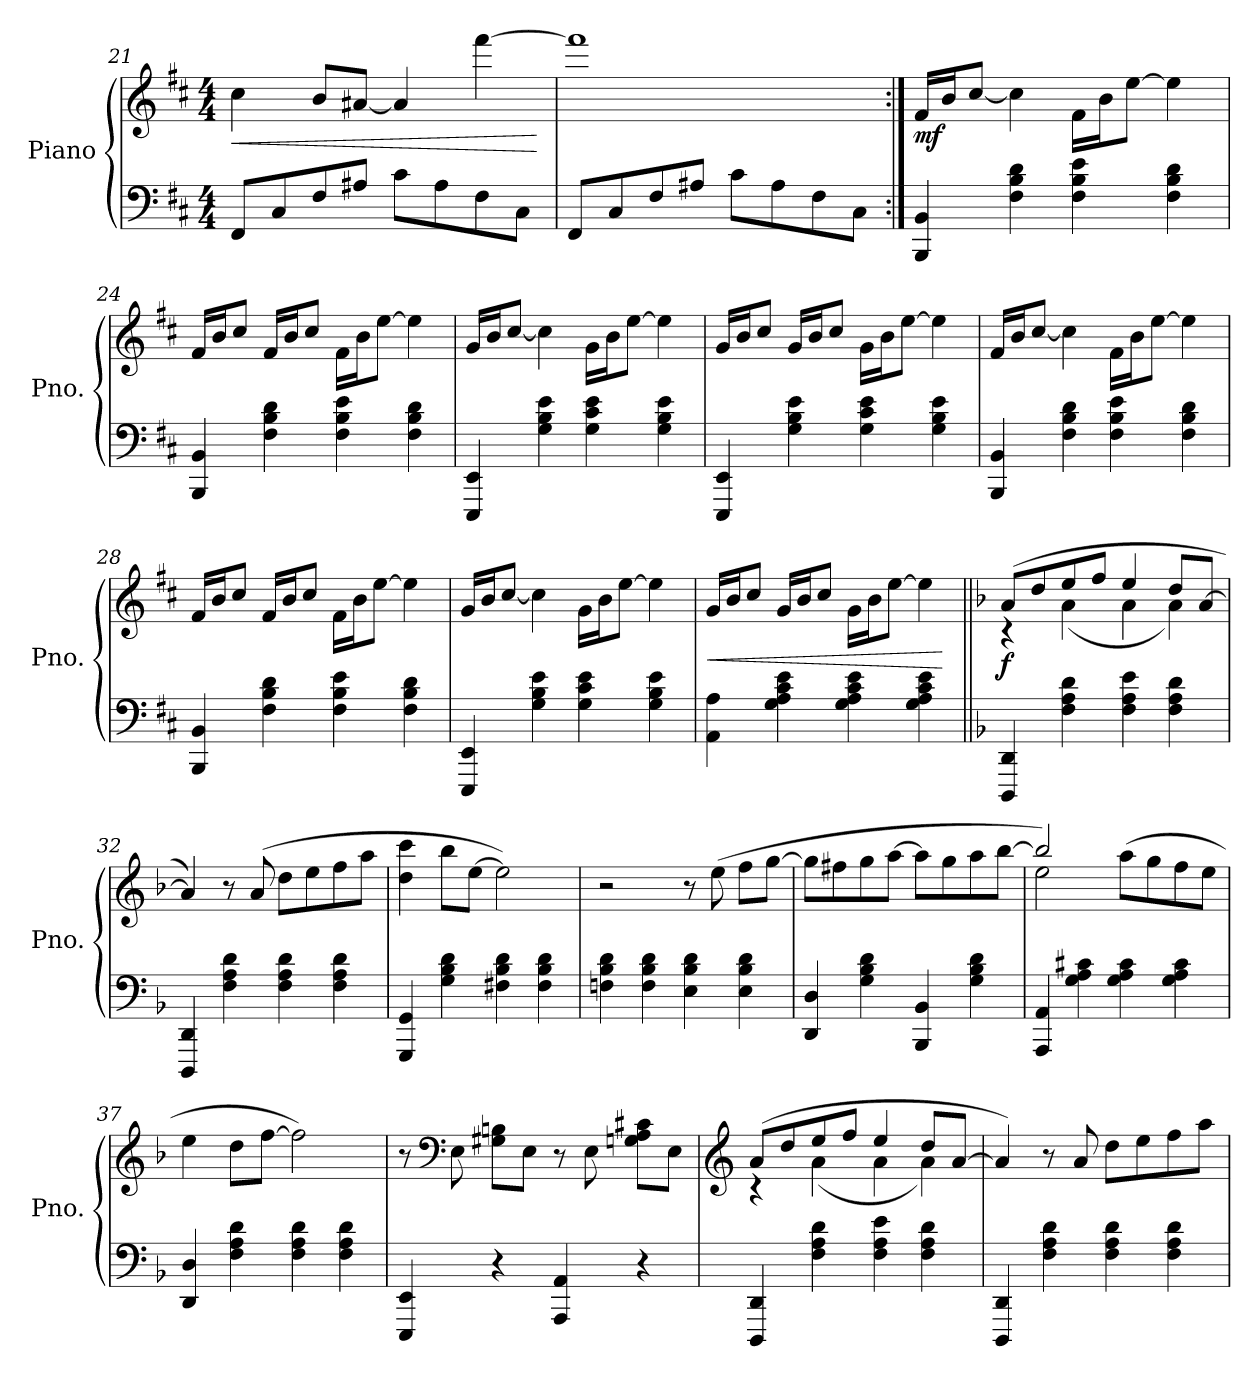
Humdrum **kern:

**kern	**kern	**dynam
*part1	*part1	*part1
*staff2	*staff1	*staff1/2
*I"Piano	*	*
*I'Pno.	*	*
*clefF4	*clefG2	*
*k[f#c#]	*k[f#c#]	*
*M4/4	*M4/4	*
=21	=21	=21
!	!	!LO:HP:b
8FF#</L	4cc#\	<
8C#</	.	.
8F#</	8b/L	.
8A#X</J	[8a#X/J	.
8c#<\L	4a#/]	.
8A#<\	.	.
8F#<\	[4fff#\	.
8C#<\J	.	.
.	.	[
=22	=22	=22
8FF#</L	1fff#]	.
8C#</	.	.
8F#</	.	.
8A#X</J	.	.
8c#<\L	.	.
8A#<\	.	.
8F#<\	.	.
8C#<\J	.	.
=23:|!	=23:|!	=23:|!
!	!	!LO:DY:b
4BBB/ 4BB/	16f#/LL	mf
.	16b/J	.
.	[8cc#/J	.
4F#\ 4B\ 4d\	4cc#\]	.
4F#\ 4B\ 4e\	16f#\LL	.
.	16b\J	.
.	[8ee\J	.
4F#\ 4B\ 4d\	4ee\]	.
!!LO:PB:g=z
=24	=24	=24
4BBB/ 4BB/	16f#/LL	.
.	16b/J	.
.	8cc#/J	.
4F#\ 4B\ 4d\	16f#/LL	.
.	16b/J	.
.	8cc#/J	.
4F#\ 4B\ 4e\	16f#\LL	.
.	16b\J	.
.	[8ee\J	.
4F#\ 4B\ 4d\	4ee\]	.
=25	=25	=25
4EEE/ 4EE/	16g/LL	.
.	16b/J	.
.	[8cc#/J	.
4G\ 4B\ 4e\	4cc#\]	.
4G\ 4c#\ 4e\	16g\LL	.
.	16b\J	.
.	[8ee\J	.
4G\ 4B\ 4e\	4ee\]	.
=26	=26	=26
4EEE/ 4EE/	16g/LL	.
.	16b/J	.
.	8cc#/J	.
4G\ 4B\ 4e\	16g/LL	.
.	16b/J	.
.	8cc#/J	.
4G\ 4c#\ 4e\	16g\LL	.
.	16b\J	.
.	[8ee\J	.
4G\ 4B\ 4e\	4ee\]	.
=27	=27	=27
4BBB/ 4BB/	16f#/LL	.
.	16b/J	.
.	[8cc#/J	.
4F#\ 4B\ 4d\	4cc#\]	.
4F#\ 4B\ 4e\	16f#\LL	.
.	16b\J	.
.	[8ee\J	.
4F#\ 4B\ 4d\	4ee\]	.
!!LO:LB:g=z
=28	=28	=28
4BBB/ 4BB/	16f#/LL	.
.	16b/J	.
.	8cc#/J	.
4F#\ 4B\ 4d\	16f#/LL	.
.	16b/J	.
.	8cc#/J	.
4F#\ 4B\ 4e\	16f#\LL	.
.	16b\J	.
.	[8ee\J	.
4F#\ 4B\ 4d\	4ee\]	.
=29	=29	=29
4EEE/ 4EE/	16g/LL	.
.	16b/J	.
.	[8cc#/J	.
4G\ 4B\ 4e\	4cc#\]	.
4G\ 4c#\ 4e\	16g\LL	.
.	16b\J	.
.	[8ee\J	.
4G\ 4B\ 4e\	4ee\]	.
=30	=30	=30
!	!	!LO:HP:b
4AA\ 4A\	16g/LL	<
.	16b/J	.
.	8cc#/J	.
4G\ 4A\ 4c#\ 4e\	16g/LL	.
.	16b/J	.
.	8cc#/J	.
4G\ 4A\ 4c#\ 4e\	16g\LL	.
.	16b\J	.
.	[8ee\J	.
4G\ 4A\ 4c#\ 4e\	4ee\]	.
.	.	[
!!LO:LB:g=z
=31||	=31||	=31||
*k[b-]	*k[b-]	*
*	*^	*
!	!	!	!LO:DY:b
4DDD/ 4DD/	(>8a/L	4r	f
.	8dd/	.	.
4F\ 4A\ 4d\	8ee/	(<4a\	.
.	8ff/J	.	.
4F\ 4A\ 4e\	4ee/	4a\	.
4F\ 4A\ 4d\	8dd/L	4a\)	.
.	[8a/J	.	.
*	*v	*v	*
=32	=32	=32
4DDD/ 4DD/	4a/])	.
4F\ 4A\ 4d\	8r	.
.	(>8a/	.
4F\ 4A\ 4d\	8dd\L	.
.	8ee\	.
4F\ 4A\ 4d\	8ff\	.
.	8aa\J	.
=33	=33	=33
4GGG/ 4GG/	4dd\ 4ccc\	.
4G\ 4B-\ 4d\	8bb-\L	.
.	[8ee\J	.
4F#X\ 4B-\ 4d\	2ee\])	.
4F#\ 4B-\ 4d\	.	.
=34	=34	=34
4Fn\ 4B-\ 4d\	2r	.
4F\ 4B-\ 4d\	.	.
4E\ 4B-\ 4d\	8r	.
.	(>8ee\	.
4E\ 4B-\ 4d\	8ff\L	.
.	[8gg\J	.
!!LO:LB:g=z
=35	=35	=35
4DD/ 4D/	8gg\L]	.
.	8ff#X\	.
4G\ 4B-\ 4d\	8gg\	.
.	[8aa\J	.
4BBB-/ 4BB-/	8aa\L]	.
.	8gg\	.
4G\ 4B-\ 4d\	8aa\	.
.	[8bb-\J	.
=36	=36	=36
*	*^	*
4AAA/ 4AA/	2bb-/])	2ee\	.
4G\ 4A\ 4c#X\	.	.	.
4G\ 4A\ 4c#\	(>8aa\L	2ryy	.
.	8gg\	.	.
4G\ 4A\ 4c#\	8ff\	.	.
.	8ee\J	.	.
*	*v	*v	*
=37	=37	=37
4DD/ 4D/	4ee\	.
4F\ 4A\ 4d\	8dd\L	.
.	[8ff\J	.
4F\ 4A\ 4d\	2ff\])	.
4F\ 4A\ 4d\	.	.
=38	=38	=38
4EEE/ 4EE/	8r	.
*	*clefF4	*
.	8E\	.
4r	8G#X\ 8Bn\L	.
.	8E\J	.
4AAA/ 4AA/	8r	.
.	8E\	.
4r	8Gn\ 8A\ 8c#X\L	.
.	8E\J	.
!!LO:LB:g=z
=39	=39	=39
*	*clefG2	*
*	*^	*
4DDD/ 4DD/	(>8a/L	4r	.
.	8dd/	.	.
4F\ 4A\ 4d\	8ee/	(<4a\	.
.	8ff/J	.	.
4F\ 4A\ 4e\	4ee/	4a\	.
4F\ 4A\ 4d\	8dd/L	4a\)	.
.	[8a/J	.	.
*	*v	*v	*
=40	=40	=40
4DDD/ 4DD/	4a/])	.
4F\ 4A\ 4d\	8r	.
.	8a/	.
4F\ 4A\ 4d\	8dd\L	.
.	8ee\	.
4F\ 4A\ 4d\	8ff\	.
.	8aa\J	.
=	=	=
*-	*-	*-
